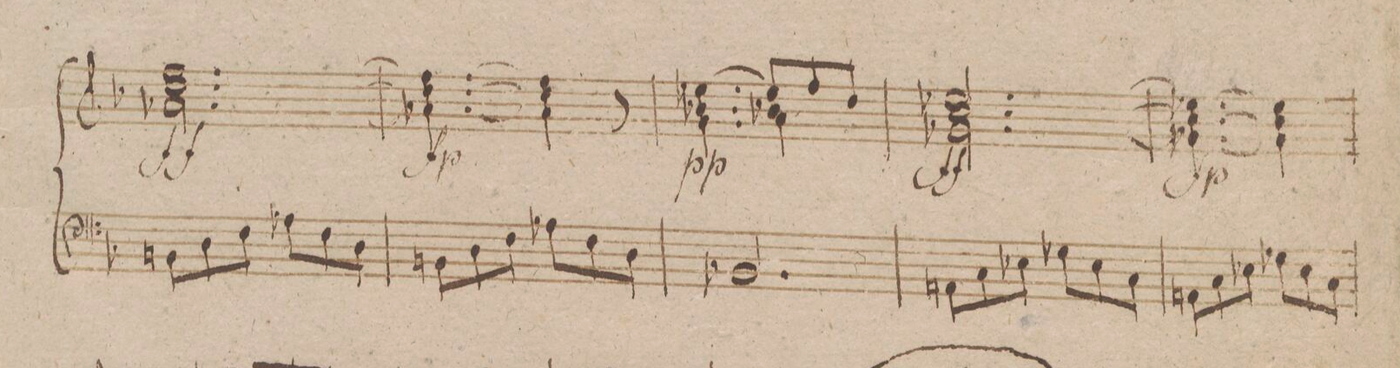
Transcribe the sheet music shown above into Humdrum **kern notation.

**kern
*I"Organo.
*clefF4
*k[b-]
*M6/8
8BBn\L
8D\
8F\J
8A-X\L
8F\
8D\J
=83
8BBn\L
8D\
8F\J
8A-X\L
8F\
8D\J
=84
2.BB-X/
=85
8AAn\L
8C\
8E-X\J
8G-X\L
8E-\
8C\J
=86
8AAn\L
8C\
8E-X\J
8G-X\L
8E-\
8C\J
=87
*-
